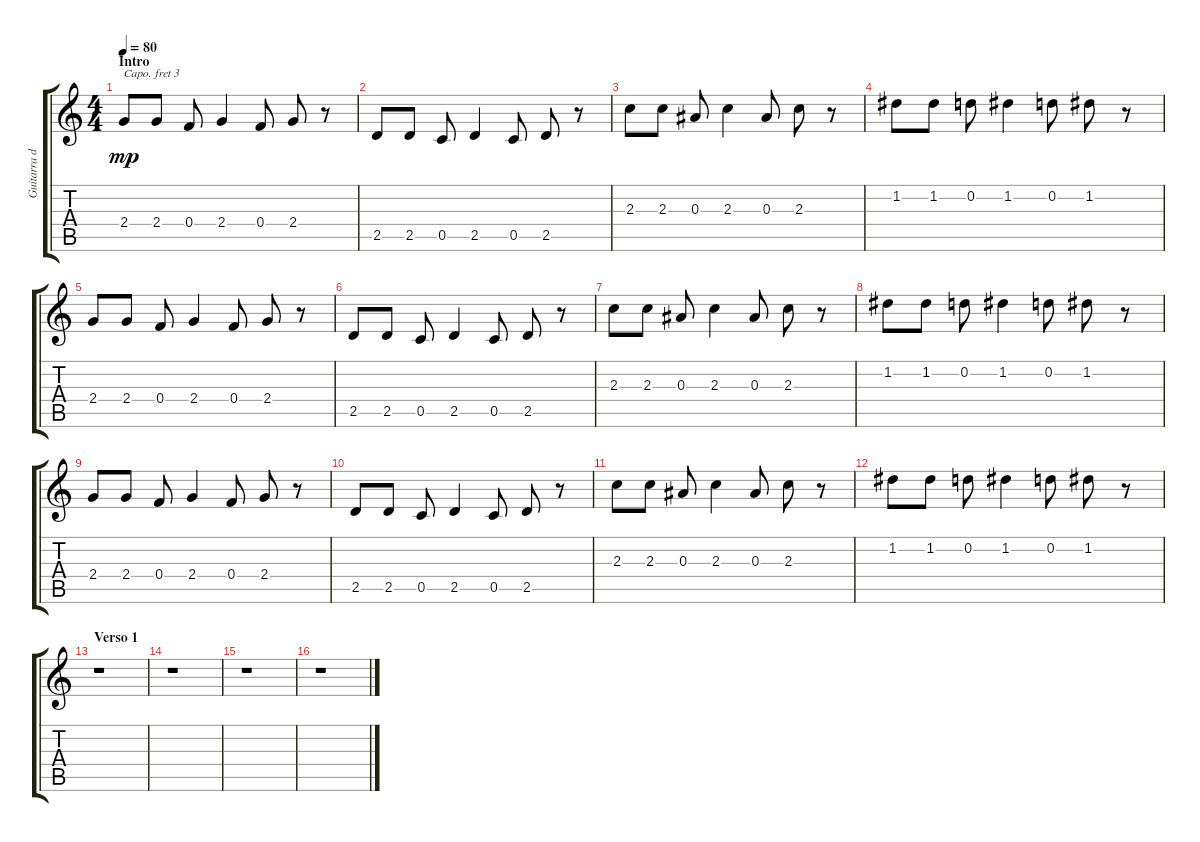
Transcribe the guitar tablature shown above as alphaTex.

\track ("Guitarra de Jazz (Jazz Guitar)" "Guitarra d") {instrument electricguitarjazz}
\staff {score tabs}
\capo 3
\tuning (E4 B3 G3 D3 A2 E2) {hide}
\ts (4 4)
\section ("" "Intro")
\tempo 80
\clef g2
\ks c
2.4.8{dy mp instrument electricguitarjazz} 2.4.8 0.4.8 2.4.4 0.4.8 2.4.8 r.8 |
2.5.8 2.5.8 0.5.8 2.5.4 0.5.8 2.5.8 r.8 |
2.3.8 2.3.8 0.3.8 2.3.4 0.3.8 2.3.8 r.8 |
1.2.8 1.2.8 0.2.8 1.2.4 0.2.8 1.2.8 r.8 |
2.4.8 2.4.8 0.4.8 2.4.4 0.4.8 2.4.8 r.8 |
2.5.8 2.5.8 0.5.8 2.5.4 0.5.8 2.5.8 r.8 |
2.3.8 2.3.8 0.3.8 2.3.4 0.3.8 2.3.8 r.8 |
1.2.8 1.2.8 0.2.8 1.2.4 0.2.8 1.2.8 r.8 |
2.4.8 2.4.8 0.4.8 2.4.4 0.4.8 2.4.8 r.8 |
2.5.8 2.5.8 0.5.8 2.5.4 0.5.8 2.5.8 r.8 |
2.3.8 2.3.8 0.3.8 2.3.4 0.3.8 2.3.8 r.8 |
1.2.8 1.2.8 0.2.8 1.2.4 0.2.8 1.2.8 r.8 |
\section ("" "Verso 1")
r.1 |
r.1 |
r.1 |
r.1
